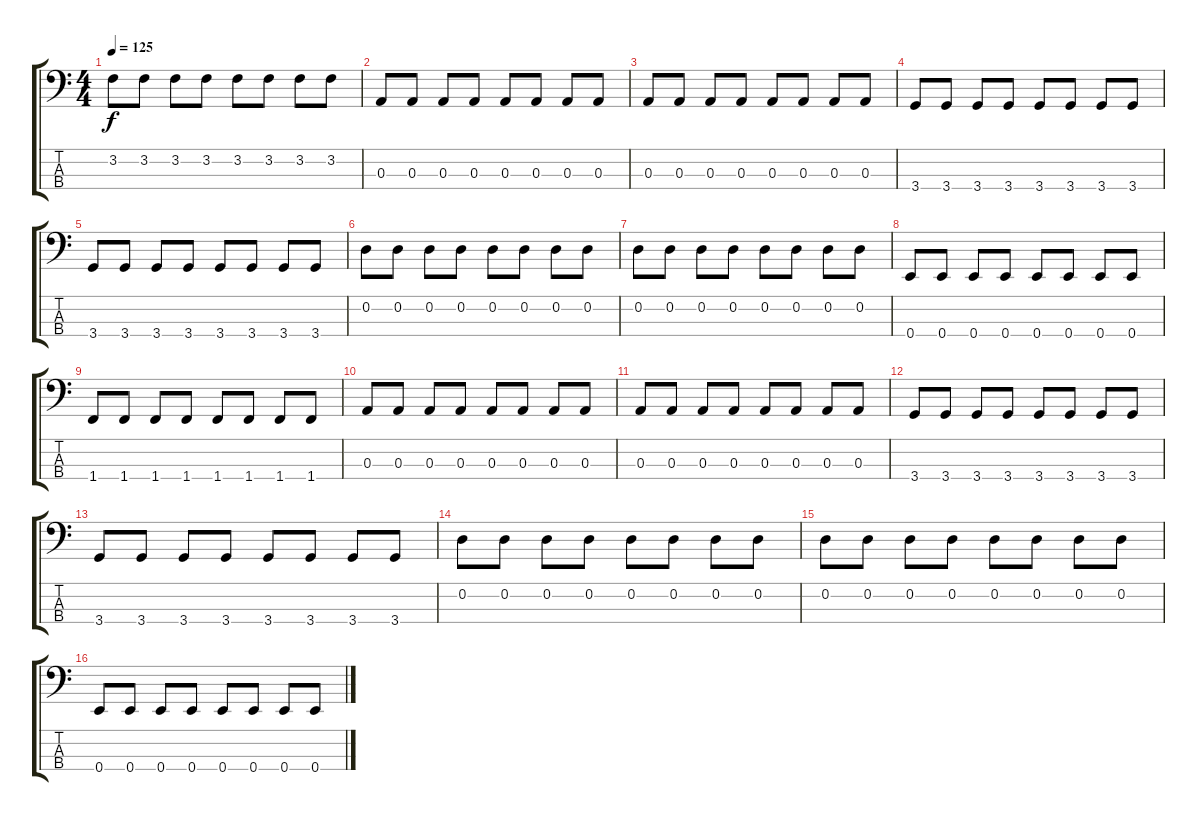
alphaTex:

\track "" {instrument fretlessbass}
\staff {score tabs}
\tuning (G2 D2 A1 E1) {hide}
\ts (4 4)
\tempo 125
\clef f4
\ks c
3.2.8{dy f} 3.2.8 3.2.8 3.2.8 3.2.8 3.2.8 3.2.8 3.2.8 |
0.3.8 0.3.8 0.3.8 0.3.8 0.3.8 0.3.8 0.3.8 0.3.8 |
0.3.8 0.3.8 0.3.8 0.3.8 0.3.8 0.3.8 0.3.8 0.3.8 |
3.4.8 3.4.8 3.4.8 3.4.8 3.4.8 3.4.8 3.4.8 3.4.8 |
3.4.8 3.4.8 3.4.8 3.4.8 3.4.8 3.4.8 3.4.8 3.4.8 |
0.2.8 0.2.8 0.2.8 0.2.8 0.2.8 0.2.8 0.2.8 0.2.8 |
0.2.8 0.2.8 0.2.8 0.2.8 0.2.8 0.2.8 0.2.8 0.2.8 |
0.4.8 0.4.8 0.4.8 0.4.8 0.4.8 0.4.8 0.4.8 0.4.8 |
1.4.8 1.4.8 1.4.8 1.4.8 1.4.8 1.4.8 1.4.8 1.4.8 |
0.3.8 0.3.8 0.3.8 0.3.8 0.3.8 0.3.8 0.3.8 0.3.8 |
0.3.8 0.3.8 0.3.8 0.3.8 0.3.8 0.3.8 0.3.8 0.3.8 |
3.4.8 3.4.8 3.4.8 3.4.8 3.4.8 3.4.8 3.4.8 3.4.8 |
3.4.8 3.4.8 3.4.8 3.4.8 3.4.8 3.4.8 3.4.8 3.4.8 |
0.2.8 0.2.8 0.2.8 0.2.8 0.2.8 0.2.8 0.2.8 0.2.8 |
0.2.8 0.2.8 0.2.8 0.2.8 0.2.8 0.2.8 0.2.8 0.2.8 |
0.4.8 0.4.8 0.4.8 0.4.8 0.4.8 0.4.8 0.4.8 0.4.8
